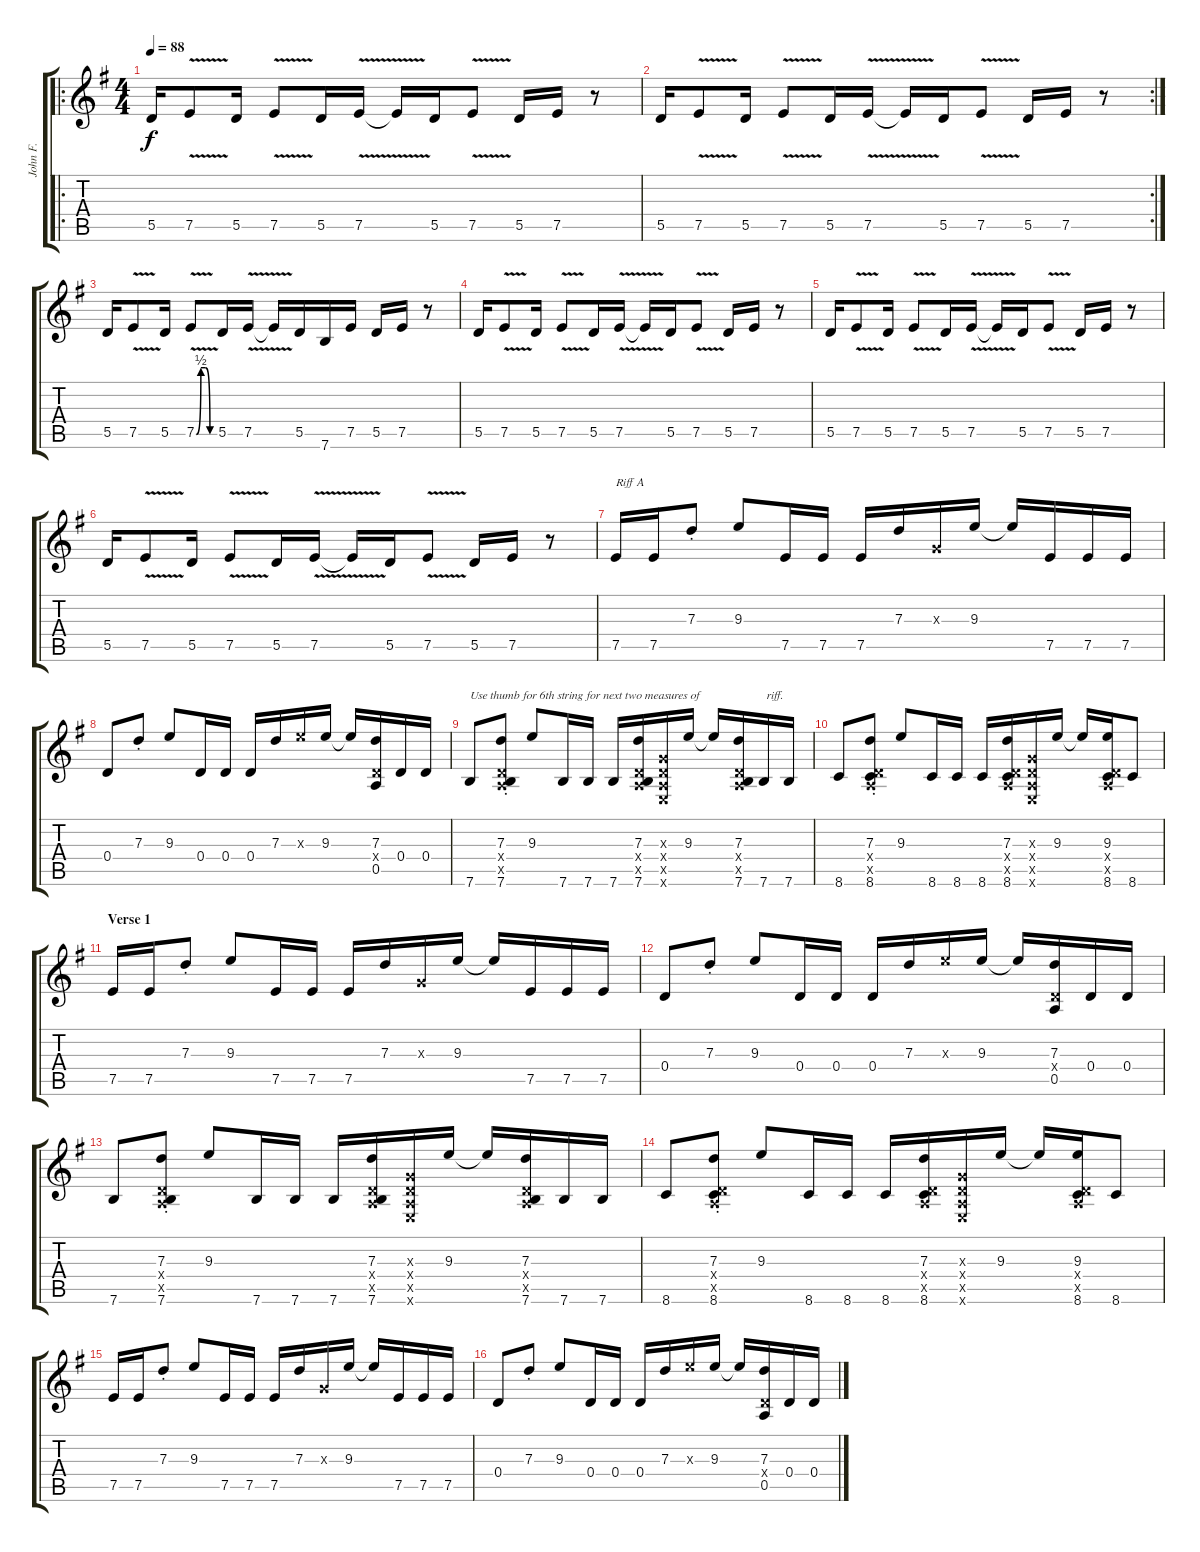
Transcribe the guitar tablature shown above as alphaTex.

\track ("John F." "John F.") {instrument electricguitarclean}
\staff {score tabs}
\tuning (E4 B3 G3 D3 A2 E2) {hide}
\ro
\ts (4 4)
\tempo 88
\clef g2
\ks g
5.5.16{dy f instrument electricguitarclean} 7.5{v}.8 5.5.16 7.5{v}.8 5.5.16 7.5{v}.16 7.5{t}.16 5.5.16 7.5{v}.8 5.5.16 7.5.16 r.8 |
\rc 2
5.5.16 7.5{v}.8 5.5.16 7.5{v}.8 5.5.16 7.5{v}.16 7.5{t}.16 5.5.16 7.5{v}.8 5.5.16 7.5.16 r.8 |
5.5.16 7.5{v}.8 5.5.16 7.5{be (custom 0 0 15 2 30 2 45 0 60 0) v}.8 5.5.16 7.5{v}.16 7.5{t}.16 5.5.16 7.6.16 7.5.16 5.5.16 7.5.16 r.8 |
5.5.16 7.5{v}.8 5.5.16 7.5{v}.8 5.5.16 7.5{v}.16 7.5{t}.16 5.5.16 7.5{v}.8 5.5.16 7.5.16 r.8 |
5.5.16 7.5{v}.8 5.5.16 7.5{v}.8 5.5.16 7.5{v}.16 7.5{t}.16 5.5.16 7.5{v}.8 5.5.16 7.5.16 r.8 |
5.5.16 7.5{v}.8 5.5.16 7.5{v}.8 5.5.16 7.5{v}.16 7.5{t}.16 5.5.16 7.5{v}.8 5.5.16 7.5.16 r.8 |
7.5.16{txt "Riff A"} 7.5.16 7.3{st}.8 9.3.8 7.5.16 7.5.16 7.5.16 7.3.16 0.3{x}.16 9.3.16 9.3{t}.16 7.5.16 7.5.16 7.5.16 |
0.4.8 7.3{st}.8 9.3.8 0.4.16 0.4.16 0.4.16 7.3.16 9.3{x}.16 9.3.16 9.3{t}.16 (7.3 0.4{x} 0.5).16 0.4.16 0.4.16 |
7.6.8{txt "Use thumb for 6th string for next two measures of"} (7.3{st} 0.4{x} 0.5{x} 7.6{st}).8 9.3.8 7.6.16 7.6.16 7.6.16 (7.3 0.4{x} 0.5{x} 7.6).16 (0.3{x} 0.4{x} 0.5{x} 0.6{x}).16 9.3.16 9.3{t}.16 (7.3 0.4{x} 0.5{x} 7.6).16 7.6.16{txt " riff."} 7.6.16 |
8.6.8 (7.3{st} 0.4{x} 0.5{x} 8.6{st}).8 9.3.8 8.6.16 8.6.16 8.6.16 (7.3 0.4{x} 0.5{x} 8.6).16 (0.3{x} 0.4{x} 0.5{x} 0.6{x}).16 9.3.16 9.3{t}.16 (9.3 0.4{x} 0.5{x} 8.6).16 8.6.8 |
\section ("" "Verse 1")
7.5.16 7.5.16 7.3{st}.8 9.3.8 7.5.16 7.5.16 7.5.16 7.3.16 0.3{x}.16 9.3.16 9.3{t}.16 7.5.16 7.5.16 7.5.16 |
0.4.8 7.3{st}.8 9.3.8 0.4.16 0.4.16 0.4.16 7.3.16 9.3{x}.16 9.3.16 9.3{t}.16 (7.3 0.4{x} 0.5).16 0.4.16 0.4.16 |
7.6.8 (7.3{st} 0.4{x} 0.5{x} 7.6{st}).8 9.3.8 7.6.16 7.6.16 7.6.16 (7.3 0.4{x} 0.5{x} 7.6).16 (0.3{x} 0.4{x} 0.5{x} 0.6{x}).16 9.3.16 9.3{t}.16 (7.3 0.4{x} 0.5{x} 7.6).16 7.6.16 7.6.16 |
8.6.8 (7.3{st} 0.4{x} 0.5{x} 8.6{st}).8 9.3.8 8.6.16 8.6.16 8.6.16 (7.3 0.4{x} 0.5{x} 8.6).16 (0.3{x} 0.4{x} 0.5{x} 0.6{x}).16 9.3.16 9.3{t}.16 (9.3 0.4{x} 0.5{x} 8.6).16 8.6.8 |
7.5.16 7.5.16 7.3{st}.8 9.3.8 7.5.16 7.5.16 7.5.16 7.3.16 0.3{x}.16 9.3.16 9.3{t}.16 7.5.16 7.5.16 7.5.16 |
0.4.8 7.3{st}.8 9.3.8 0.4.16 0.4.16 0.4.16 7.3.16 9.3{x}.16 9.3.16 9.3{t}.16 (7.3 0.4{x} 0.5).16 0.4.16 0.4.16
